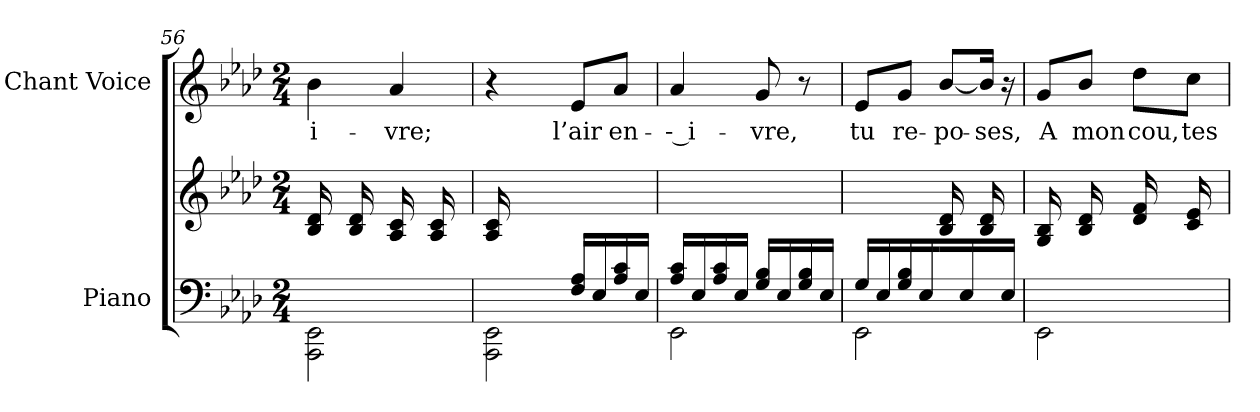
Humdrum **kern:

**kern	**kern	**kern	**text
*part2	*part2	*part1	*part1
*staff3	*staff2	*staff1	*staff1
*I"Piano	*	*I"Chant Voice	*
*I'Pno	*	*	*
*clefF4	*clefG2	*clefG2	*
*k[b-e-a-d-]	*k[b-e-a-d-]	*k[b-e-a-d-]	*
*M2/4	*M2/4	*M2/4	*
=56	=56	=56	=56
*^	*	*	*
16ryy	2AAA-\ 2EE-\	(16B-/ 16d-/LL	4b-\	-i-
16E-/	.	16ryy	.	.
16ryy	.	16B-/ 16d-/	.	.
16E-/JJ	.	16ryy	.	.
16ryy	.	16A-/ 16c/LL	4a-/	-vre;
16E-/	.	16ryy	.	.
16ryy	.	16A-/ 16c/	.	.
16E-/JJ)	.	16ryy	.	.
=57	=57	=57	=57	=57
16ryy	2AAA-\ 2EE-\	(16A-/ 16c/LL	4r	.
16E-/	.	4..ryy	.	.
16G/ 16B-/	.	.	.	.
16E-/JJ	.	.	.	.
16F/ 16A-/LL	.	.	8e-/L	l’air
16E-/	.	.	.	.
16A-/ 16c/	.	.	8a-/J	en-
16E-/JJ)	.	.	.	.
=58	=58	=58	=58	=58
16A-/ 16c/LL	2EE-\	2ryy	4a-/	-- i-
16E-/	.	.	.	.
16A-/ 16c/	.	.	.	.
16E-/JJ	.	.	.	.
16G/ 16B-/LL	.	.	8g/	-vre,
16E-/	.	.	.	.
16G/ 16B-/	.	.	8r	.
16E-/JJ	.	.	.	.
=59	=59	=59	=59	=59
16G/LL	2EE-\	4ryy	8e-/L	tu
16E-/	.	.	.	.
16G/ 16B-/	.	.	8g/J	re-
16E-/JJ	.	.	.	.
16ryy	.	16B-/ 16d-/LL	[8b-/L	-po-
16E-/	.	16ryy	.	.
16ryy	.	16B-/ 16d-/	16b-/Jk]	-ses,
16E-/JJ	.	16ryy	16r	.
=60	=60	=60	=60	=60
16ryy	2EE-\	(16G/ 16B-/LL	8g/L	A
16E-/	.	16ryy	.	.
16ryy	.	16B-/ 16d-/	8b-/J	mon
16E-/JJ	.	16ryy	.	.
16ryy	.	16d-/ 16f/LL	8dd-\L	cou,
16E-/	.	16ryy	.	.
16ryy	.	16c/ 16e-/	8cc\J	tes
16E-/JJ)	.	16ryy	.	.
*v	*v	*	*	*
=	=	=	=
*-	*-	*-	*-
